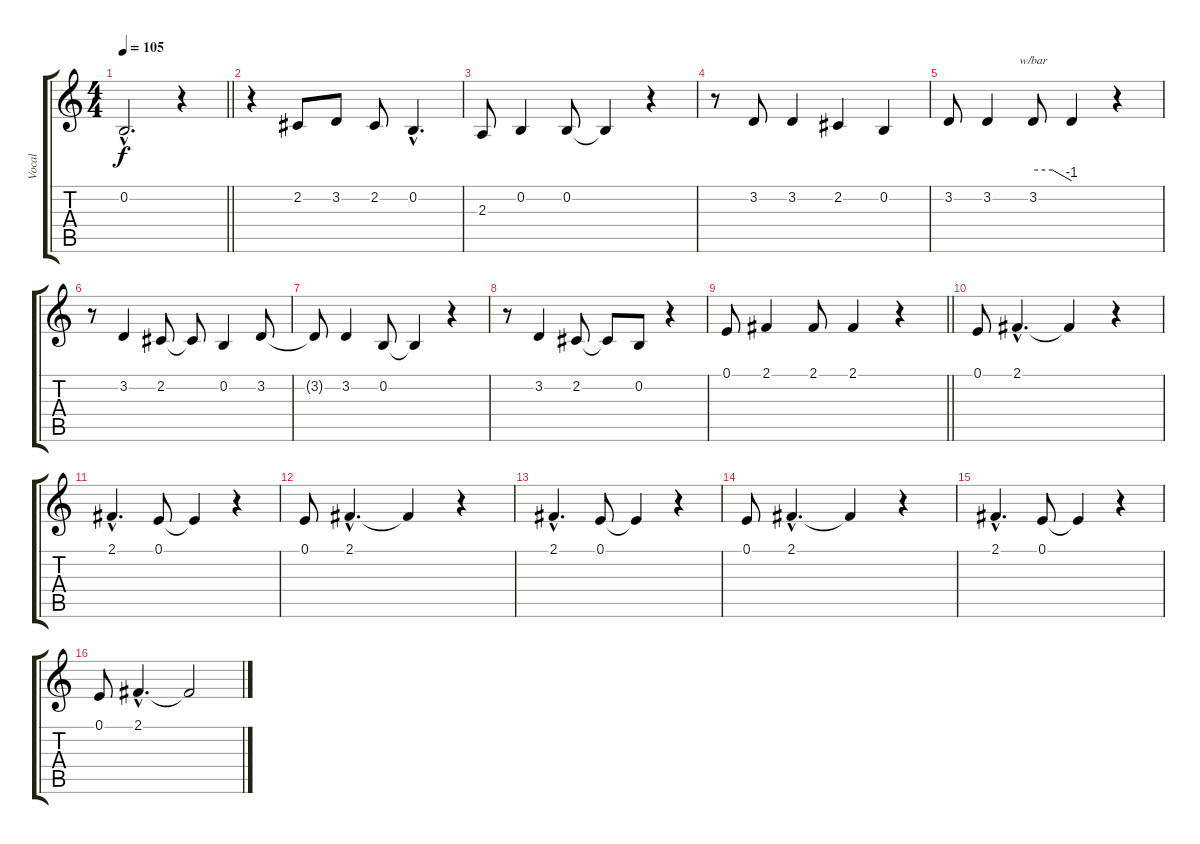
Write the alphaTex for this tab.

\track ("Vocal" "Vocal") {instrument stringensemble1}
\staff {score tabs}
\tuning (E4 B3 G3 D3 A2 E2) {hide}
\ts (4 4)
\tempo 105
\clef g2
\barLineRight lightlight
\ks aminor
0.2{hac t}.2{d dy f} r.4 |
r.4 2.2.8 3.2.8 2.2.8 0.2{hac}.4{d} |
2.3.8 0.2.4 0.2.8 0.2{t}.4 r.4 |
r.8 3.2.8 3.2.4 2.2.4 0.2.4 |
3.2.8 3.2.4 3.2.8{tbe (custom default 0 0 30 0 60 -4)} 3.2{t}.4 r.4 |
r.8 3.2.4 2.2.8 2.2{t}.8 0.2.4 3.2.8 |
3.2{t}.8 3.2.4 0.2.8 0.2{t}.4 r.4 |
r.8 3.2.4 2.2.8 2.2{t}.8 0.2.8 r.4 |
\barLineRight lightlight
0.1.8 2.1.4 2.1.8 2.1.4 r.4 |
0.1.8 2.1{hac}.4{d} 2.1{t}.4 r.4 |
2.1{hac}.4{d} 0.1.8 0.1{t}.4 r.4 |
0.1.8 2.1{hac}.4{d} 2.1{t}.4 r.4 |
2.1{hac}.4{d} 0.1.8 0.1{t}.4 r.4 |
0.1.8 2.1{hac}.4{d} 2.1{t}.4 r.4 |
2.1{hac}.4{d} 0.1.8 0.1{t}.4 r.4 |
0.1.8 2.1{hac}.4{d} 2.1{t}.2
